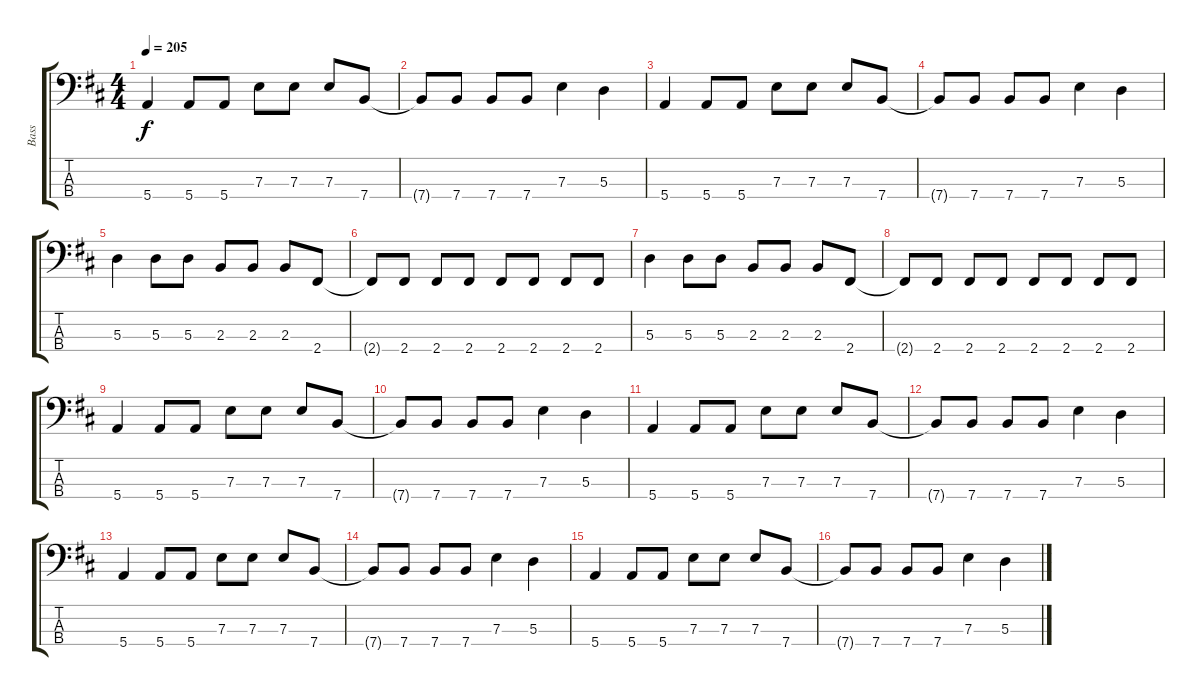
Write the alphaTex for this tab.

\track ("Bass" "Bass") {instrument electricbasspick}
\staff {score tabs}
\tuning (G2 D2 A1 E1) {hide}
\ts (4 4)
\tempo 205
\clef f4
\ks d
5.4.4{dy f} 5.4.8 5.4.8 7.3.8 7.3.8 7.3.8 7.4.8 |
7.4{t}.8 7.4.8 7.4.8 7.4.8 7.3.4 5.3.4 |
5.4.4 5.4.8 5.4.8 7.3.8 7.3.8 7.3.8 7.4.8 |
7.4{t}.8 7.4.8 7.4.8 7.4.8 7.3.4 5.3.4 |
5.3.4 5.3.8 5.3.8 2.3.8 2.3.8 2.3.8 2.4.8 |
2.4{t}.8 2.4.8 2.4.8 2.4.8 2.4.8 2.4.8 2.4.8 2.4.8 |
5.3.4 5.3.8 5.3.8 2.3.8 2.3.8 2.3.8 2.4.8 |
2.4{t}.8 2.4.8 2.4.8 2.4.8 2.4.8 2.4.8 2.4.8 2.4.8 |
5.4.4 5.4.8 5.4.8 7.3.8 7.3.8 7.3.8 7.4.8 |
7.4{t}.8 7.4.8 7.4.8 7.4.8 7.3.4 5.3.4 |
5.4.4 5.4.8 5.4.8 7.3.8 7.3.8 7.3.8 7.4.8 |
7.4{t}.8 7.4.8 7.4.8 7.4.8 7.3.4 5.3.4 |
5.4.4 5.4.8 5.4.8 7.3.8 7.3.8 7.3.8 7.4.8 |
7.4{t}.8 7.4.8 7.4.8 7.4.8 7.3.4 5.3.4 |
5.4.4 5.4.8 5.4.8 7.3.8 7.3.8 7.3.8 7.4.8 |
7.4{t}.8 7.4.8 7.4.8 7.4.8 7.3.4 5.3.4
